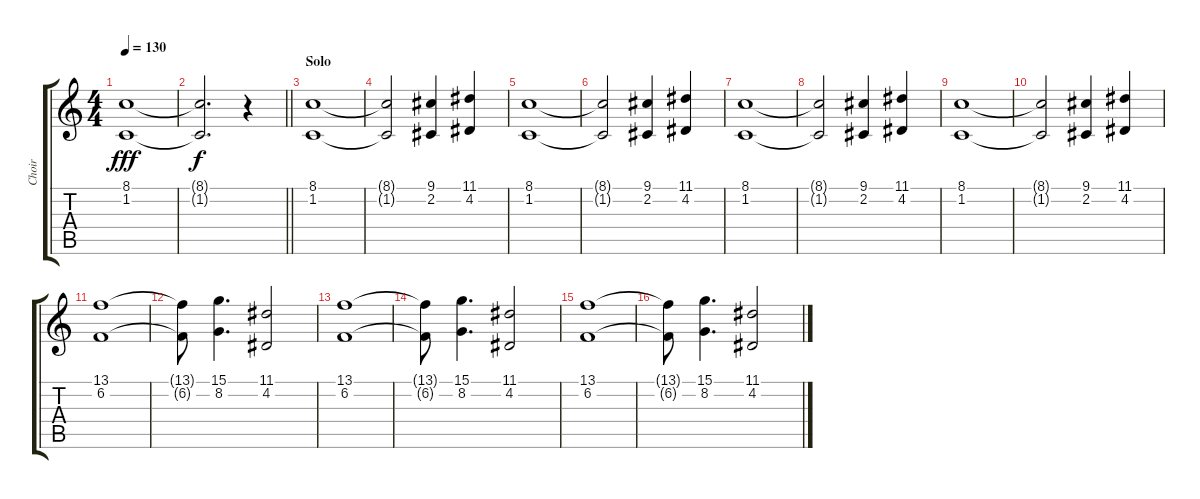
\track ("Choir" "Choir") {instrument choiraahs}
\staff {score tabs}
\tuning (E4 B3 G3 D3 A2 E2) {hide}
\ts (4 4)
\tempo 130
\clef g2
\ks c
(8.1 1.2).1{dy fff} |
\barLineRight lightlight
(8.1{t} 1.2{t}).2{d dy f} r.4 |
\section ("" "Solo")
(8.1 1.2).1 |
(8.1{t} 1.2{t}).2 (9.1 2.2).4 (11.1 4.2).4 |
(8.1 1.2).1 |
(8.1{t} 1.2{t}).2 (9.1 2.2).4 (11.1 4.2).4 |
(8.1 1.2).1 |
(8.1{t} 1.2{t}).2 (9.1 2.2).4 (11.1 4.2).4 |
(8.1 1.2).1 |
(8.1{t} 1.2{t}).2 (9.1 2.2).4 (11.1 4.2).4 |
(13.1 6.2).1{volume 11} |
(13.1{t} 6.2{t}).8 (15.1 8.2).4{d} (11.1 4.2).2 |
(13.1 6.2).1 |
(13.1{t} 6.2{t}).8 (15.1 8.2).4{d} (11.1 4.2).2 |
(13.1 6.2).1 |
(13.1{t} 6.2{t}).8 (15.1 8.2).4{d} (11.1 4.2).2
